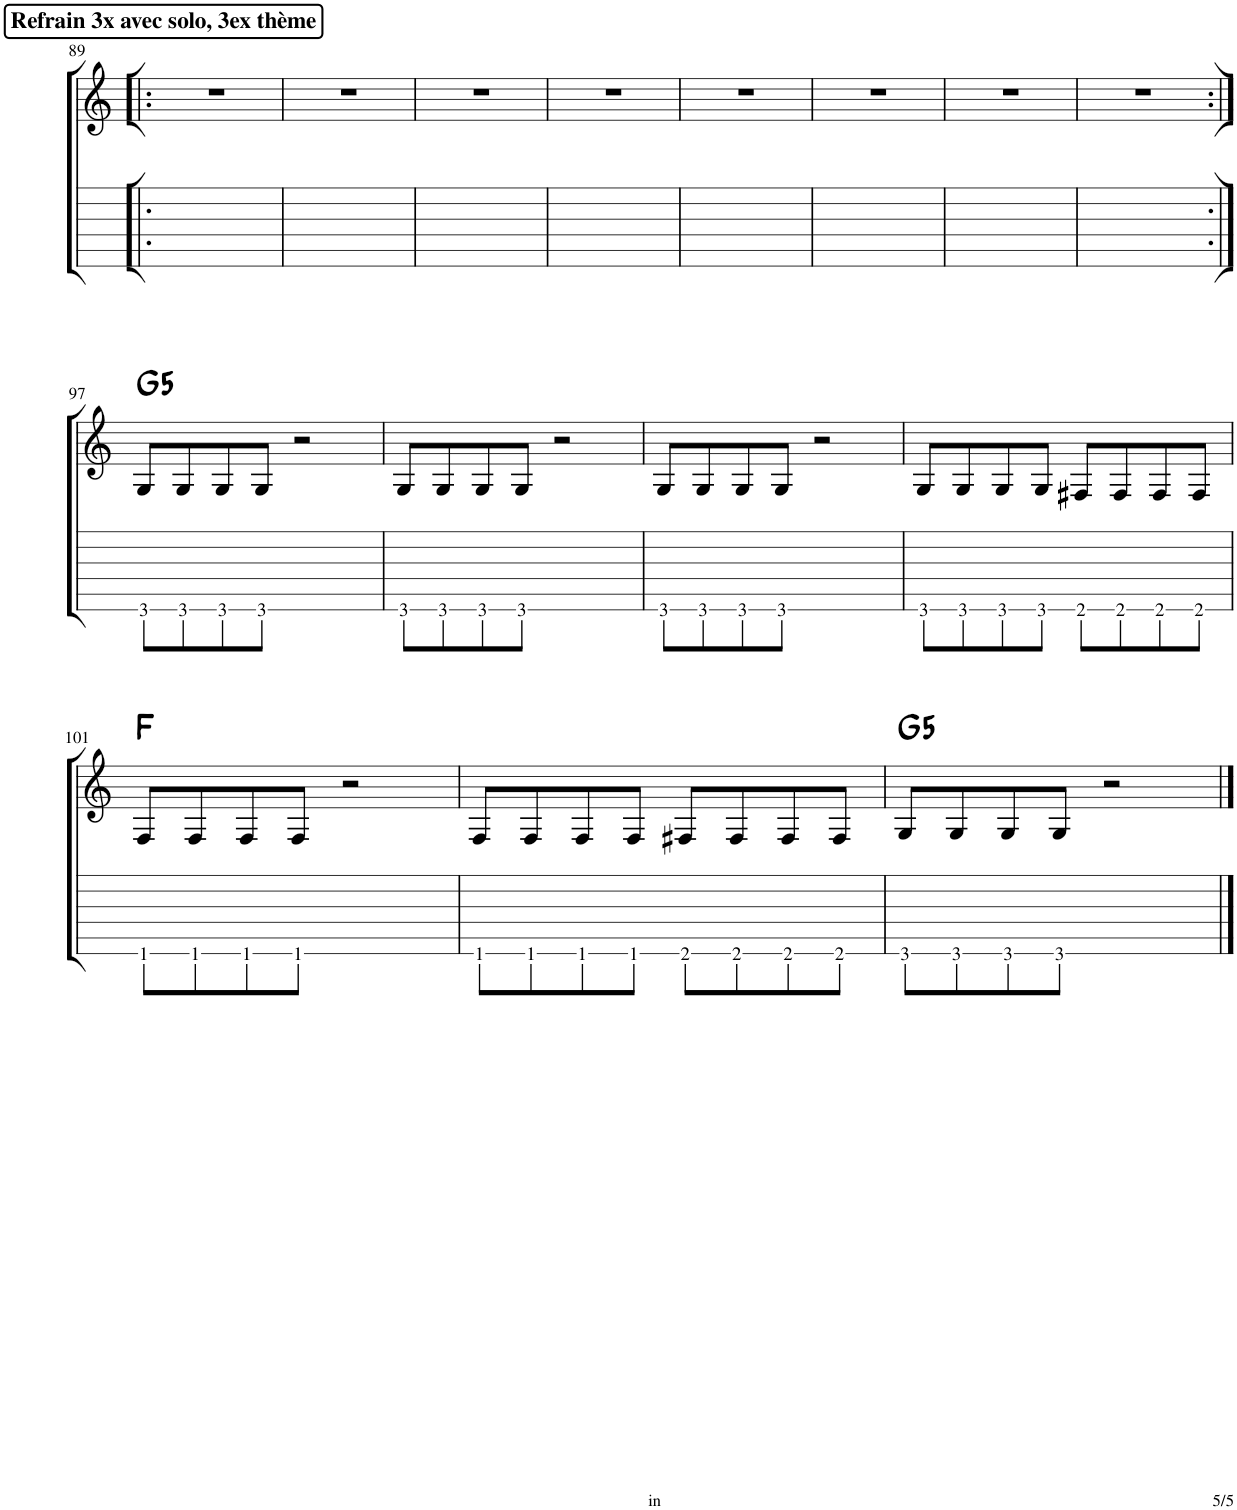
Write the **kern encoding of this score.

**kern	**kern	**harte
*part1	*part1	*part1
*staff2	*staff1	*
*I"Guitare électrique	*	*
*I'Guit. El.	*	*
!!LO:PB:g=z
*	*clefG2	*
*Trd7c12	*Trd7c12	*
*k[]	*k[]	*
*	*M4/4	*
!!LO:REH:place=s1:a:B:cj:fs=11:t=Refrain 3x avec solo, 3ex thème
=89!|:	=89!|:	=89!|:
1r	1r	.
=90	=90	=90
1r	1r	.
=91	=91	=91
1r	1r	.
=92	=92	=92
1r	1r	.
=93	=93	=93
1r	1r	.
=94	=94	=94
1r	1r	.
=95	=95	=95
1r	1r	.
=96	=96	=96
1r	1r	.
!!LO:LB:g=z
=97:|!	=97:|!	=97:|!
!	!	!LO:H:kt=5
8G\L	8G/L	G:(1,5)
8G\	8G/	.
8G\	8G/	.
8G\J	8G/J	.
2r	2r	.
=98	=98	=98
8G\L	8G/L	.
8G\	8G/	.
8G\	8G/	.
8G\J	8G/J	.
2r	2r	.
=99	=99	=99
8G\L	8G/L	.
8G\	8G/	.
8G\	8G/	.
8G\J	8G/J	.
2r	2r	.
=100	=100	=100
8G\L	8G/L	.
8G\	8G/	.
8G\	8G/	.
8G\J	8G/J	.
8F#\L	8F#X/L	.
8F#\	8F#/	.
8F#\	8F#/	.
8F#\J	8F#/J	.
!!LO:LB:g=z
=101	=101	=101
8F\L	8F/L	F:maj
8F\	8F/	.
8F\	8F/	.
8F\J	8F/J	.
2r	2r	.
=102	=102	=102
8F\L	8F/L	.
8F\	8F/	.
8F\	8F/	.
8F\J	8F/J	.
8F#\L	8F#X/L	.
8F#\	8F#/	.
8F#\	8F#/	.
8F#\J	8F#/J	.
=103	=103	=103
!	!	!LO:H:kt=5
8G\L	8G/L	G:(1,5)
8G\	8G/	.
8G\	8G/	.
8G\J	8G/J	.
2r	2r	.
==	==	==
*-	*-	*-
